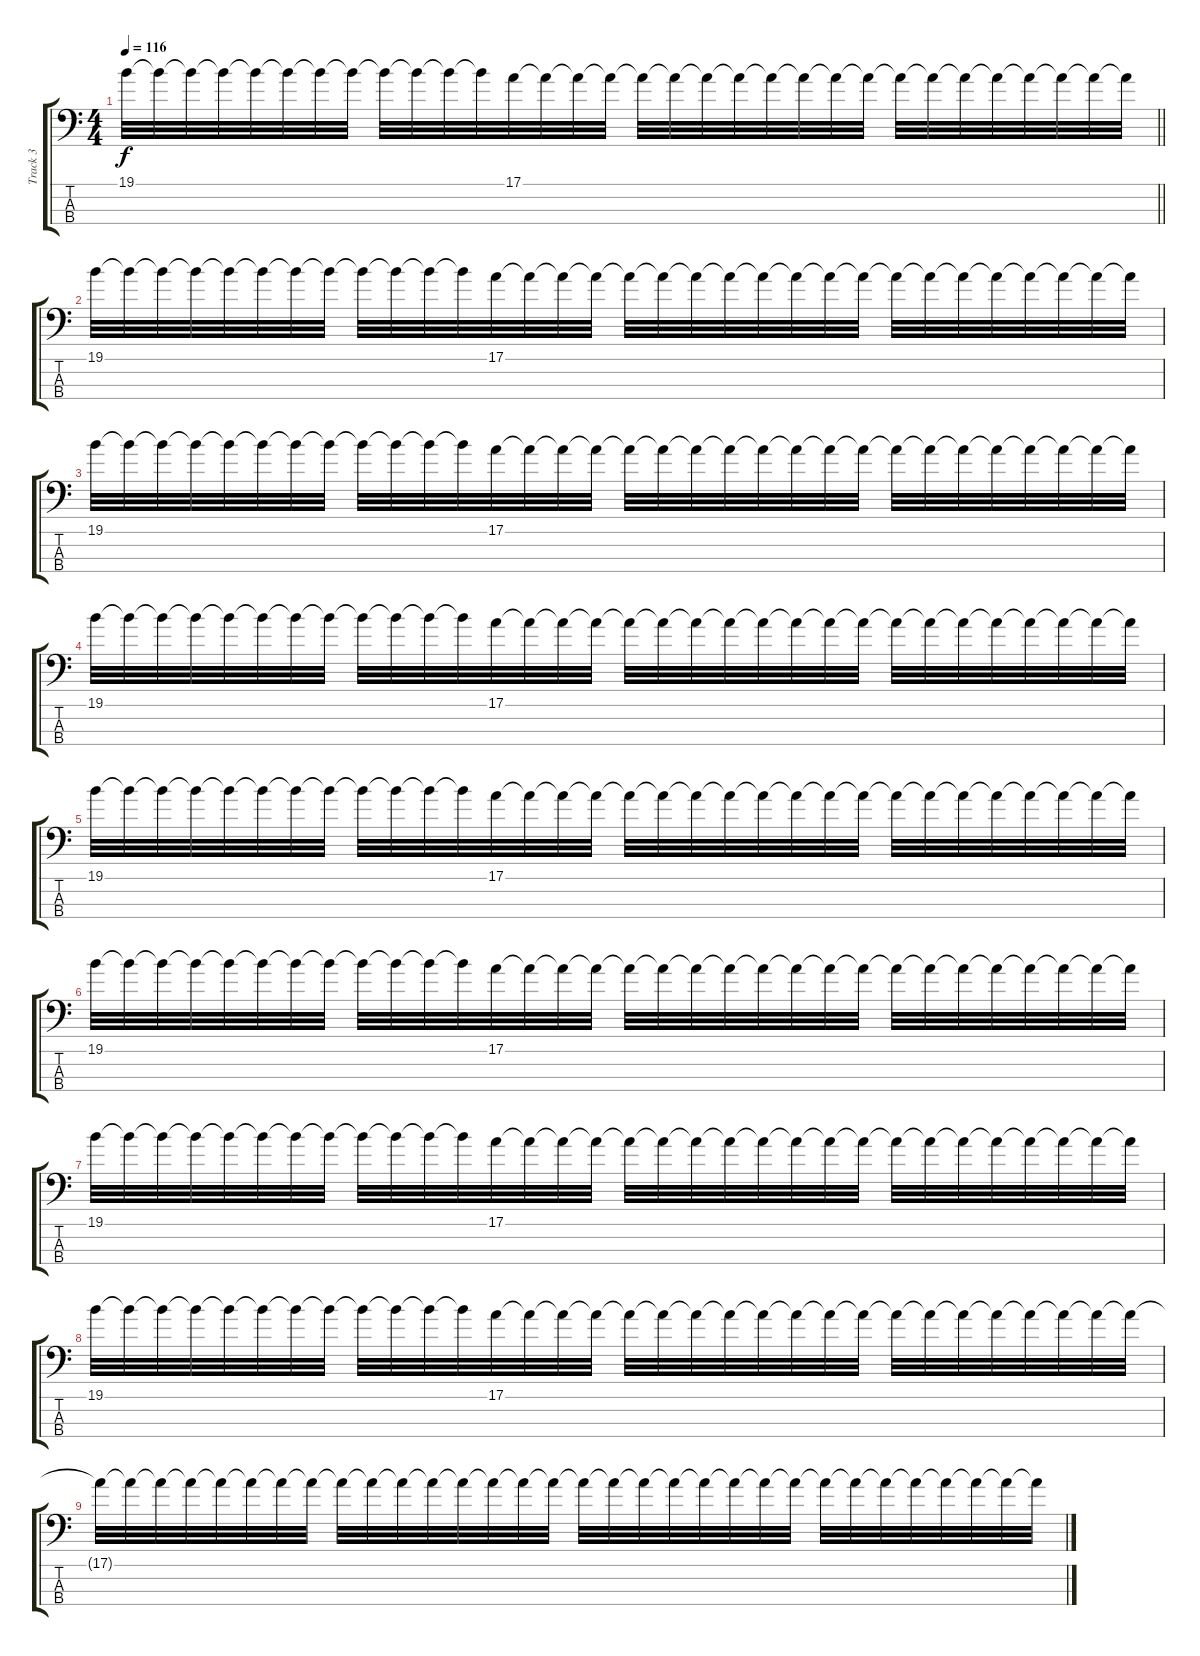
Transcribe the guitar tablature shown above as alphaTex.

\track ("Track 3" "Track 3") {instrument electricbasspick}
\staff {score tabs}
\tuning (E2 B1 Gb1 B0) {hide}
\ts (4 4)
\tempo 116
\clef f4
\barLineRight lightlight
\ks c
19.1.32{dy f volume 13} 19.1{t}.32{volume 0} 19.1{t}.32{volume 12} 19.1{t}.32{volume 0} 19.1{t}.32{volume 12} 19.1{t}.32{volume 0} 19.1{t}.32{volume 12} 19.1{t}.32{volume 0} 19.1{t}.32{volume 12} 19.1{t}.32{volume 0} 19.1{t}.32{volume 12} 19.1{t}.32{volume 0} 17.1.32{volume 12} 17.1{t}.32{volume 0} 17.1{t}.32{volume 12} 17.1{t}.32{volume 0} 17.1{t}.32{volume 12} 17.1{t}.32{volume 0} 17.1{t}.32{volume 12} 17.1{t}.32{volume 0} 17.1{t}.32{volume 12} 17.1{t}.32{volume 0} 17.1{t}.32{volume 12} 17.1{t}.32{volume 0} 17.1{t}.32{volume 12} 17.1{t}.32{volume 0} 17.1{t}.32{volume 12} 17.1{t}.32{volume 0} 17.1{t}.32{volume 12} 17.1{t}.32{volume 0} 17.1{t}.32{volume 12} 17.1{t}.32{volume 0} |
\section ("" "")
19.1.32{volume 13} 19.1{t}.32{volume 0} 19.1{t}.32{volume 12} 19.1{t}.32{volume 0} 19.1{t}.32{volume 12} 19.1{t}.32{volume 0} 19.1{t}.32{volume 12} 19.1{t}.32{volume 0} 19.1{t}.32{volume 12} 19.1{t}.32{volume 0} 19.1{t}.32{volume 12} 19.1{t}.32{volume 0} 17.1.32{volume 12} 17.1{t}.32{volume 0} 17.1{t}.32{volume 12} 17.1{t}.32{volume 0} 17.1{t}.32{volume 12} 17.1{t}.32{volume 0} 17.1{t}.32{volume 12} 17.1{t}.32{volume 0} 17.1{t}.32{volume 12} 17.1{t}.32{volume 0} 17.1{t}.32{volume 12} 17.1{t}.32{volume 0} 17.1{t}.32{volume 12} 17.1{t}.32{volume 0} 17.1{t}.32{volume 12} 17.1{t}.32{volume 0} 17.1{t}.32{volume 12} 17.1{t}.32{volume 0} 17.1{t}.32{volume 12} 17.1{t}.32{volume 0} |
19.1.32{volume 13} 19.1{t}.32{volume 0} 19.1{t}.32{volume 12} 19.1{t}.32{volume 0} 19.1{t}.32{volume 12} 19.1{t}.32{volume 0} 19.1{t}.32{volume 12} 19.1{t}.32{volume 0} 19.1{t}.32{volume 12} 19.1{t}.32{volume 0} 19.1{t}.32{volume 12} 19.1{t}.32{volume 0} 17.1.32{volume 12} 17.1{t}.32{volume 0} 17.1{t}.32{volume 12} 17.1{t}.32{volume 0} 17.1{t}.32{volume 12} 17.1{t}.32{volume 0} 17.1{t}.32{volume 12} 17.1{t}.32{volume 0} 17.1{t}.32{volume 12} 17.1{t}.32{volume 0} 17.1{t}.32{volume 12} 17.1{t}.32{volume 0} 17.1{t}.32{volume 12} 17.1{t}.32{volume 0} 17.1{t}.32{volume 12} 17.1{t}.32{volume 0} 17.1{t}.32{volume 12} 17.1{t}.32{volume 0} 17.1{t}.32{volume 12} 17.1{t}.32{volume 0} |
19.1.32{volume 13} 19.1{t}.32{volume 0} 19.1{t}.32{volume 12} 19.1{t}.32{volume 0} 19.1{t}.32{volume 12} 19.1{t}.32{volume 0} 19.1{t}.32{volume 12} 19.1{t}.32{volume 0} 19.1{t}.32{volume 12} 19.1{t}.32{volume 0} 19.1{t}.32{volume 12} 19.1{t}.32{volume 0} 17.1.32{volume 12} 17.1{t}.32{volume 0} 17.1{t}.32{volume 12} 17.1{t}.32{volume 0} 17.1{t}.32{volume 12} 17.1{t}.32{volume 0} 17.1{t}.32{volume 12} 17.1{t}.32{volume 0} 17.1{t}.32{volume 12} 17.1{t}.32{volume 0} 17.1{t}.32{volume 12} 17.1{t}.32{volume 0} 17.1{t}.32{volume 12} 17.1{t}.32{volume 0} 17.1{t}.32{volume 12} 17.1{t}.32{volume 0} 17.1{t}.32{volume 12} 17.1{t}.32{volume 0} 17.1{t}.32{volume 12} 17.1{t}.32{volume 0} |
19.1.32{volume 13} 19.1{t}.32{volume 0} 19.1{t}.32{volume 12} 19.1{t}.32{volume 0} 19.1{t}.32{volume 12} 19.1{t}.32{volume 0} 19.1{t}.32{volume 12} 19.1{t}.32{volume 0} 19.1{t}.32{volume 12} 19.1{t}.32{volume 0} 19.1{t}.32{volume 12} 19.1{t}.32{volume 0} 17.1.32{volume 12} 17.1{t}.32{volume 0} 17.1{t}.32{volume 12} 17.1{t}.32{volume 0} 17.1{t}.32{volume 12} 17.1{t}.32{volume 0} 17.1{t}.32{volume 12} 17.1{t}.32{volume 0} 17.1{t}.32{volume 12} 17.1{t}.32{volume 0} 17.1{t}.32{volume 12} 17.1{t}.32{volume 0} 17.1{t}.32{volume 12} 17.1{t}.32{volume 0} 17.1{t}.32{volume 12} 17.1{t}.32{volume 0} 17.1{t}.32{volume 12} 17.1{t}.32{volume 0} 17.1{t}.32{volume 12} 17.1{t}.32{volume 0} |
19.1.32{volume 13} 19.1{t}.32{volume 0} 19.1{t}.32{volume 12} 19.1{t}.32{volume 0} 19.1{t}.32{volume 12} 19.1{t}.32{volume 0} 19.1{t}.32{volume 12} 19.1{t}.32{volume 0} 19.1{t}.32{volume 12} 19.1{t}.32{volume 0} 19.1{t}.32{volume 12} 19.1{t}.32{volume 0} 17.1.32{volume 12} 17.1{t}.32{volume 0} 17.1{t}.32{volume 12} 17.1{t}.32{volume 0} 17.1{t}.32{volume 12} 17.1{t}.32{volume 0} 17.1{t}.32{volume 12} 17.1{t}.32{volume 0} 17.1{t}.32{volume 12} 17.1{t}.32{volume 0} 17.1{t}.32{volume 12} 17.1{t}.32{volume 0} 17.1{t}.32{volume 12} 17.1{t}.32{volume 0} 17.1{t}.32{volume 12} 17.1{t}.32{volume 0} 17.1{t}.32{volume 12} 17.1{t}.32{volume 0} 17.1{t}.32{volume 12} 17.1{t}.32{volume 0} |
19.1.32{volume 13} 19.1{t}.32{volume 0} 19.1{t}.32{volume 12} 19.1{t}.32{volume 0} 19.1{t}.32{volume 12} 19.1{t}.32{volume 0} 19.1{t}.32{volume 12} 19.1{t}.32{volume 0} 19.1{t}.32{volume 12} 19.1{t}.32{volume 0} 19.1{t}.32{volume 12} 19.1{t}.32{volume 0} 17.1.32{volume 12} 17.1{t}.32{volume 0} 17.1{t}.32{volume 12} 17.1{t}.32{volume 0} 17.1{t}.32{volume 12} 17.1{t}.32{volume 0} 17.1{t}.32{volume 12} 17.1{t}.32{volume 0} 17.1{t}.32{volume 12} 17.1{t}.32{volume 0} 17.1{t}.32{volume 12} 17.1{t}.32{volume 0} 17.1{t}.32{volume 12} 17.1{t}.32{volume 0} 17.1{t}.32{volume 12} 17.1{t}.32{volume 0} 17.1{t}.32{volume 12} 17.1{t}.32{volume 0} 17.1{t}.32{volume 12} 17.1{t}.32{volume 0} |
19.1.32{volume 13} 19.1{t}.32{volume 0} 19.1{t}.32{volume 12} 19.1{t}.32{volume 0} 19.1{t}.32{volume 12} 19.1{t}.32{volume 0} 19.1{t}.32{volume 12} 19.1{t}.32{volume 0} 19.1{t}.32{volume 12} 19.1{t}.32{volume 0} 19.1{t}.32{volume 12} 19.1{t}.32{volume 0} 17.1.32{volume 12} 17.1{t}.32{volume 0} 17.1{t}.32{volume 12} 17.1{t}.32{volume 0} 17.1{t}.32{volume 10} 17.1{t}.32{volume 0} 17.1{t}.32{volume 10} 17.1{t}.32{volume 0} 17.1{t}.32{volume 9} 17.1{t}.32{volume 0} 17.1{t}.32{volume 9} 17.1{t}.32{volume 0} 17.1{t}.32{volume 8} 17.1{t}.32{volume 0} 17.1{t}.32{volume 8} 17.1{t}.32{volume 0} 17.1{t}.32{volume 7} 17.1{t}.32{volume 0} 17.1{t}.32{volume 7} 17.1{t}.32{volume 0} |
17.1{t}.32{volume 5} 17.1{t}.32{volume 0} 17.1{t}.32{volume 4} 17.1{t}.32{volume 0} 17.1{t}.32{volume 3} 17.1{t}.32{volume 0} 17.1{t}.32{volume 3} 17.1{t}.32{volume 0} 17.1{t}.32{volume 2} 17.1{t}.32{volume 0} 17.1{t}.32{volume 2} 17.1{t}.32{volume 0} 17.1{t}.32{volume 1} 17.1{t}.32{volume 0} 17.1{t}.32{volume 1} 17.1{t}.32{volume 0} 17.1{t}.32{volume 0} 17.1{t}.32{volume 0} 17.1{t}.32{volume 0} 17.1{t}.32{volume 0} 17.1{t}.32{volume 0} 17.1{t}.32{volume 0} 17.1{t}.32{volume 0} 17.1{t}.32{volume 0} 17.1{t}.32{volume 0} 17.1{t}.32{volume 0} 17.1{t}.32{volume 0} 17.1{t}.32{volume 0} 17.1{t}.32{volume 0} 17.1{t}.32{volume 0} 17.1{t}.32{volume 0} 17.1{t}.32{volume 0}
